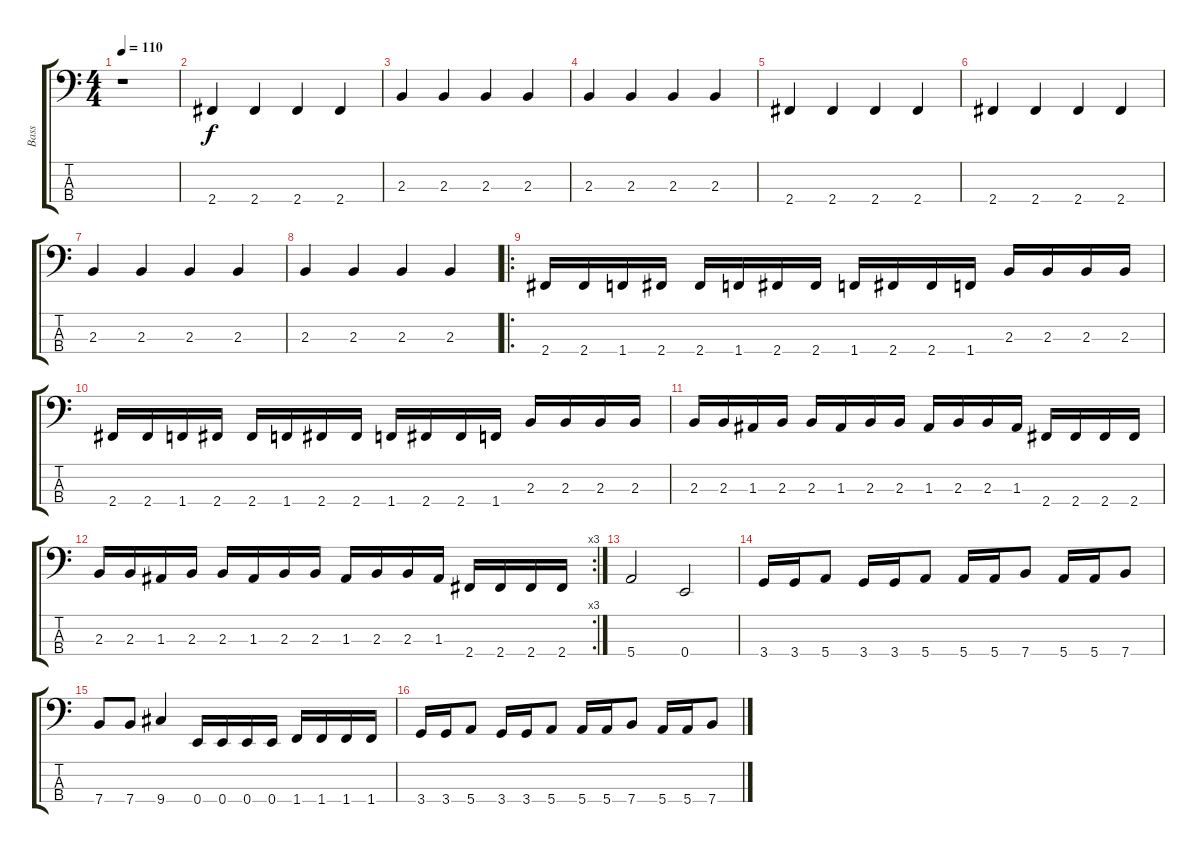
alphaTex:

\track ("Bass" "Bass") {instrument electricbasspick}
\staff {score tabs}
\tuning (G2 D2 A1 E1) {hide}
\ts (4 4)
\tempo 110
\clef f4
\ks c
r.1{dy f instrument electricbasspick} |
2.4.4 2.4.4 2.4.4 2.4.4 |
2.3.4 2.3.4 2.3.4 2.3.4 |
2.3.4 2.3.4 2.3.4 2.3.4 |
2.4.4 2.4.4 2.4.4 2.4.4 |
2.4.4 2.4.4 2.4.4 2.4.4 |
2.3.4 2.3.4 2.3.4 2.3.4 |
2.3.4 2.3.4 2.3.4 2.3.4 |
\ro
2.4.16 2.4.16 1.4.16 2.4.16 2.4.16 1.4.16 2.4.16 2.4.16 1.4.16 2.4.16 2.4.16 1.4.16 2.3.16 2.3.16 2.3.16 2.3.16 |
2.4.16 2.4.16 1.4.16 2.4.16 2.4.16 1.4.16 2.4.16 2.4.16 1.4.16 2.4.16 2.4.16 1.4.16 2.3.16 2.3.16 2.3.16 2.3.16 |
2.3.16 2.3.16 1.3.16 2.3.16 2.3.16 1.3.16 2.3.16 2.3.16 1.3.16 2.3.16 2.3.16 1.3.16 2.4.16 2.4.16 2.4.16 2.4.16 |
\rc 3
2.3.16 2.3.16 1.3.16 2.3.16 2.3.16 1.3.16 2.3.16 2.3.16 1.3.16 2.3.16 2.3.16 1.3.16 2.4.16 2.4.16 2.4.16 2.4.16 |
5.4.2 0.4.2 |
3.4.16 3.4.16 5.4.8 3.4.16 3.4.16 5.4.8 5.4.16 5.4.16 7.4.8 5.4.16 5.4.16 7.4.8 |
7.4.8 7.4.8 9.4.4 0.4.16 0.4.16 0.4.16 0.4.16 1.4.16 1.4.16 1.4.16 1.4.16 |
3.4.16 3.4.16 5.4.8 3.4.16 3.4.16 5.4.8 5.4.16 5.4.16 7.4.8 5.4.16 5.4.16 7.4.8
